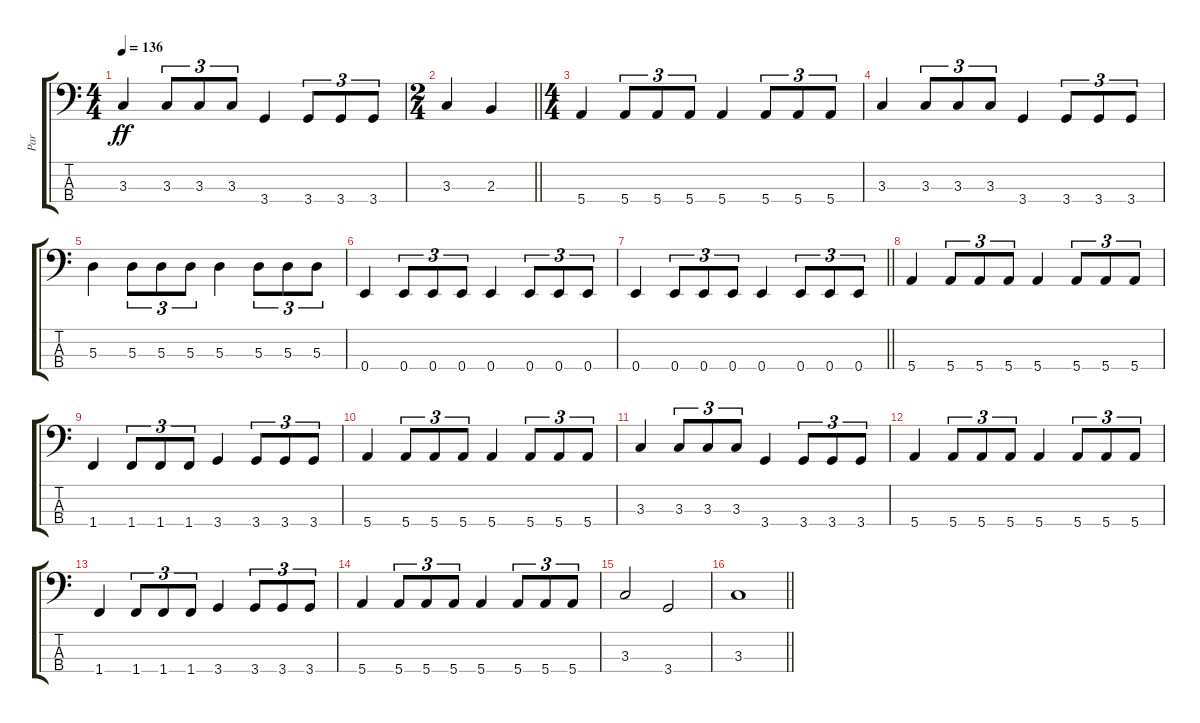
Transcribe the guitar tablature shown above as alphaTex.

\track ("Par" "Par") {instrument electricbasspick}
\staff {score tabs}
\tuning (G2 D2 A1 E1) {hide}
\ts (4 4)
\tempo 136
\clef f4
\ks c
3.3.4{dy ff} 3.3.8{tu (3 2)} 3.3.8{tu (3 2)} 3.3.8{tu (3 2)} 3.4.4 3.4.8{tu (3 2)} 3.4.8{tu (3 2)} 3.4.8{tu (3 2)} |
\ts (2 4)
\barLineRight lightlight
3.3.4 2.3.4 |
\ts (4 4)
5.4.4 5.4.8{tu (3 2)} 5.4.8{tu (3 2)} 5.4.8{tu (3 2)} 5.4.4 5.4.8{tu (3 2)} 5.4.8{tu (3 2)} 5.4.8{tu (3 2)} |
3.3.4 3.3.8{tu (3 2)} 3.3.8{tu (3 2)} 3.3.8{tu (3 2)} 3.4.4 3.4.8{tu (3 2)} 3.4.8{tu (3 2)} 3.4.8{tu (3 2)} |
5.3.4 5.3.8{tu (3 2)} 5.3.8{tu (3 2)} 5.3.8{tu (3 2)} 5.3.4 5.3.8{tu (3 2)} 5.3.8{tu (3 2)} 5.3.8{tu (3 2)} |
0.4.4 0.4.8{tu (3 2)} 0.4.8{tu (3 2)} 0.4.8{tu (3 2)} 0.4.4 0.4.8{tu (3 2)} 0.4.8{tu (3 2)} 0.4.8{tu (3 2)} |
\barLineRight lightlight
0.4.4 0.4.8{tu (3 2)} 0.4.8{tu (3 2)} 0.4.8{tu (3 2)} 0.4.4 0.4.8{tu (3 2)} 0.4.8{tu (3 2)} 0.4.8{tu (3 2)} |
5.4.4 5.4.8{tu (3 2)} 5.4.8{tu (3 2)} 5.4.8{tu (3 2)} 5.4.4 5.4.8{tu (3 2)} 5.4.8{tu (3 2)} 5.4.8{tu (3 2)} |
1.4.4 1.4.8{tu (3 2)} 1.4.8{tu (3 2)} 1.4.8{tu (3 2)} 3.4.4 3.4.8{tu (3 2)} 3.4.8{tu (3 2)} 3.4.8{tu (3 2)} |
5.4.4 5.4.8{tu (3 2)} 5.4.8{tu (3 2)} 5.4.8{tu (3 2)} 5.4.4 5.4.8{tu (3 2)} 5.4.8{tu (3 2)} 5.4.8{tu (3 2)} |
3.3.4 3.3.8{tu (3 2)} 3.3.8{tu (3 2)} 3.3.8{tu (3 2)} 3.4.4 3.4.8{tu (3 2)} 3.4.8{tu (3 2)} 3.4.8{tu (3 2)} |
5.4.4 5.4.8{tu (3 2)} 5.4.8{tu (3 2)} 5.4.8{tu (3 2)} 5.4.4 5.4.8{tu (3 2)} 5.4.8{tu (3 2)} 5.4.8{tu (3 2)} |
1.4.4 1.4.8{tu (3 2)} 1.4.8{tu (3 2)} 1.4.8{tu (3 2)} 3.4.4 3.4.8{tu (3 2)} 3.4.8{tu (3 2)} 3.4.8{tu (3 2)} |
5.4.4 5.4.8{tu (3 2)} 5.4.8{tu (3 2)} 5.4.8{tu (3 2)} 5.4.4 5.4.8{tu (3 2)} 5.4.8{tu (3 2)} 5.4.8{tu (3 2)} |
3.3.2 3.4.2 |
\barLineRight lightlight
3.3.1
